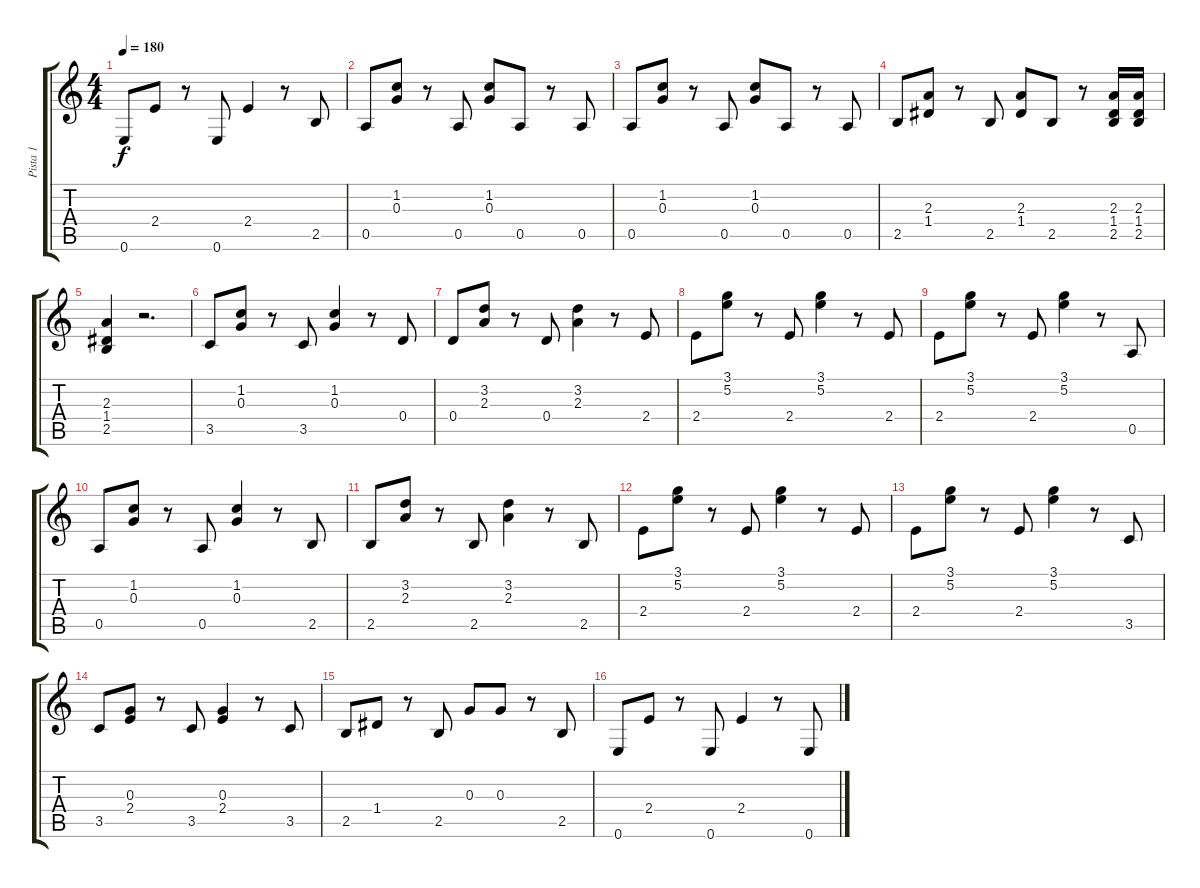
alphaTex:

\track ("Pista 1" "Pista 1") {instrument electricguitarjazz}
\staff {score tabs}
\tuning (E4 B3 G3 D3 A2 E2) {hide}
\ts (4 4)
\tempo 180
\clef g2
\ks c
0.6.8{dy f} 2.4.8 r.8 0.6.8 2.4.4 r.8 2.5.8 |
0.5.8 (1.2 0.3).8 r.8 0.5.8 (1.2 0.3).8 0.5.8 r.8 0.5.8 |
0.5.8 (1.2 0.3).8 r.8 0.5.8 (1.2 0.3).8 0.5.8 r.8 0.5.8 |
2.5.8 (2.3 1.4).8 r.8 2.5.8 (2.3 1.4).8 2.5.8 r.8 (2.3 1.4 2.5).16 (2.3 1.4 2.5).16 |
(2.3 1.4 2.5).4 r.2{d} |
3.5.8 (1.2 0.3).8 r.8 3.5.8 (1.2 0.3).4 r.8 0.4.8 |
0.4.8 (3.2 2.3).8 r.8 0.4.8 (3.2 2.3).4 r.8 2.4.8 |
2.4.8 (3.1 5.2).8 r.8 2.4.8 (3.1 5.2).4 r.8 2.4.8 |
2.4.8 (3.1 5.2).8 r.8 2.4.8 (3.1 5.2).4 r.8 0.5.8 |
0.5.8 (1.2 0.3).8 r.8 0.5.8 (1.2 0.3).4 r.8 2.5.8 |
2.5.8 (3.2 2.3).8 r.8 2.5.8 (3.2 2.3).4 r.8 2.5.8 |
2.4.8 (3.1 5.2).8 r.8 2.4.8 (3.1 5.2).4 r.8 2.4.8 |
2.4.8 (3.1 5.2).8 r.8 2.4.8 (3.1 5.2).4 r.8 3.5.8 |
3.5.8 (0.3 2.4).8 r.8 3.5.8 (0.3 2.4).4 r.8 3.5.8 |
2.5.8 1.4.8 r.8 2.5.8 0.3.8 0.3.8 r.8 2.5.8 |
0.6.8 2.4.8 r.8 0.6.8 2.4.4 r.8 0.6.8
